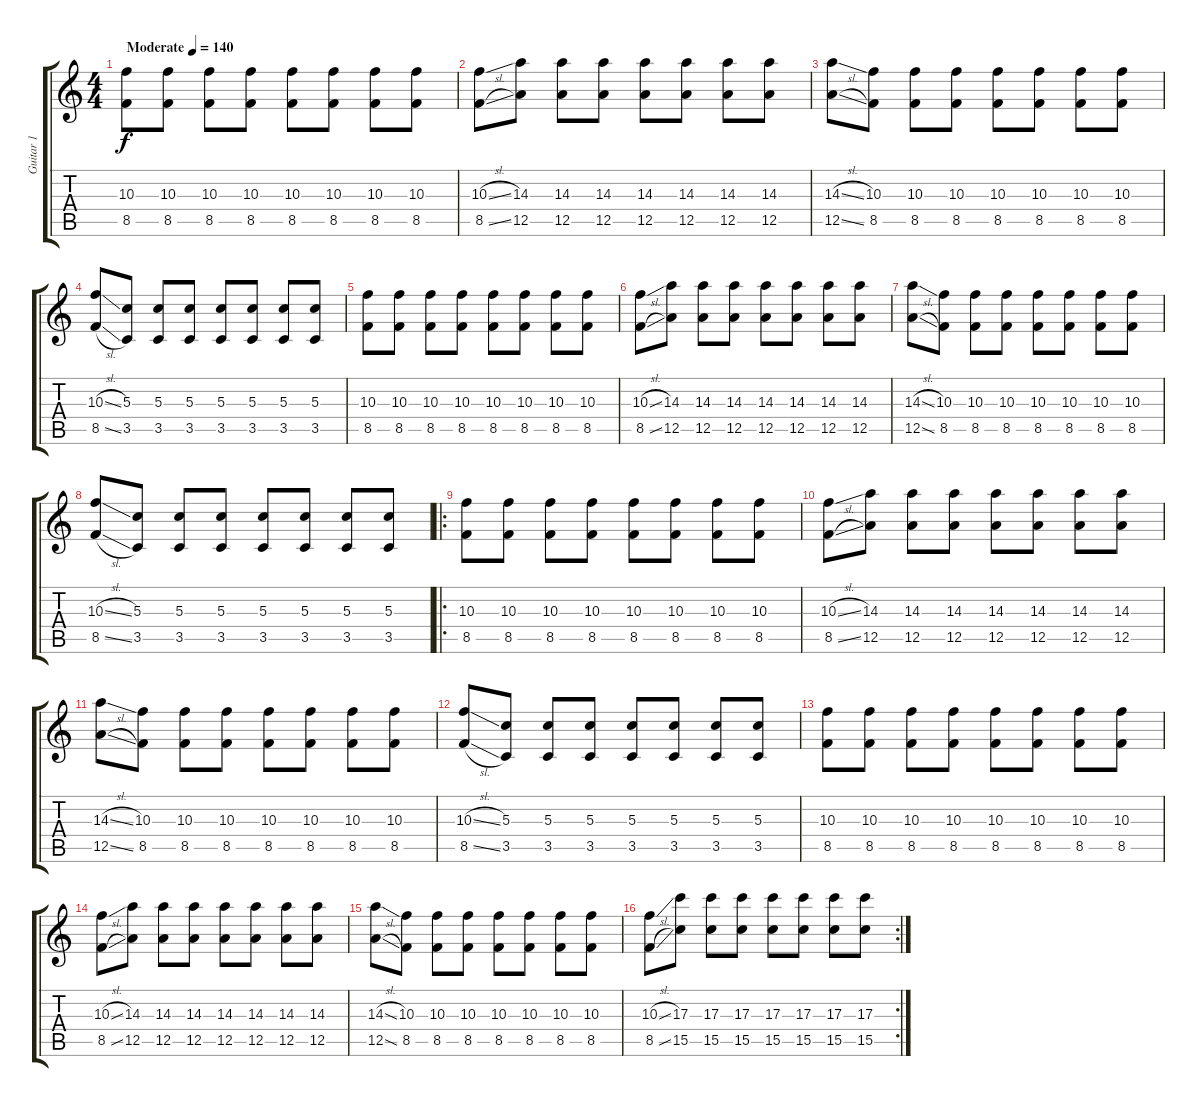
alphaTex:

\track ("Guitar 1" "Guitar 1") {instrument distortionguitar}
\staff {score tabs}
\tuning (E4 B3 G3 D3 A2 D2) {hide}
\ts (4 4)
\tempo (140 "Moderate")
\clef g2
\ks c
(10.3 8.5).8{dy f instrument distortionguitar} (10.3 8.5).8 (10.3 8.5).8 (10.3 8.5).8 (10.3 8.5).8 (10.3 8.5).8 (10.3 8.5).8 (10.3 8.5).8 |
(10.3{sl} 8.5{sl}).8 (14.3 12.5).8 (14.3 12.5).8 (14.3 12.5).8 (14.3 12.5).8 (14.3 12.5).8 (14.3 12.5).8 (14.3 12.5).8 |
(14.3{sl} 12.5{sl}).8 (10.3 8.5).8 (10.3 8.5).8 (10.3 8.5).8 (10.3 8.5).8 (10.3 8.5).8 (10.3 8.5).8 (10.3 8.5).8 |
(10.3{sl} 8.5{sl}).8 (5.3 3.5).8 (5.3 3.5).8 (5.3 3.5).8 (5.3 3.5).8 (5.3 3.5).8 (5.3 3.5).8 (5.3 3.5).8 |
(10.3 8.5).8 (10.3 8.5).8 (10.3 8.5).8 (10.3 8.5).8 (10.3 8.5).8 (10.3 8.5).8 (10.3 8.5).8 (10.3 8.5).8 |
(10.3{sl} 8.5{sl}).8 (14.3 12.5).8 (14.3 12.5).8 (14.3 12.5).8 (14.3 12.5).8 (14.3 12.5).8 (14.3 12.5).8 (14.3 12.5).8 |
(14.3{sl} 12.5{sl}).8 (10.3 8.5).8 (10.3 8.5).8 (10.3 8.5).8 (10.3 8.5).8 (10.3 8.5).8 (10.3 8.5).8 (10.3 8.5).8 |
(10.3{sl} 8.5{sl}).8 (5.3 3.5).8 (5.3 3.5).8 (5.3 3.5).8 (5.3 3.5).8 (5.3 3.5).8 (5.3 3.5).8 (5.3 3.5).8 |
\ro
(10.3 8.5).8 (10.3 8.5).8 (10.3 8.5).8 (10.3 8.5).8 (10.3 8.5).8 (10.3 8.5).8 (10.3 8.5).8 (10.3 8.5).8 |
(10.3{sl} 8.5{sl}).8 (14.3 12.5).8 (14.3 12.5).8 (14.3 12.5).8 (14.3 12.5).8 (14.3 12.5).8 (14.3 12.5).8 (14.3 12.5).8 |
(14.3{sl} 12.5{sl}).8 (10.3 8.5).8 (10.3 8.5).8 (10.3 8.5).8 (10.3 8.5).8 (10.3 8.5).8 (10.3 8.5).8 (10.3 8.5).8 |
(10.3{sl} 8.5{sl}).8 (5.3 3.5).8 (5.3 3.5).8 (5.3 3.5).8 (5.3 3.5).8 (5.3 3.5).8 (5.3 3.5).8 (5.3 3.5).8 |
(10.3 8.5).8 (10.3 8.5).8 (10.3 8.5).8 (10.3 8.5).8 (10.3 8.5).8 (10.3 8.5).8 (10.3 8.5).8 (10.3 8.5).8 |
(10.3{sl} 8.5{sl}).8 (14.3 12.5).8 (14.3 12.5).8 (14.3 12.5).8 (14.3 12.5).8 (14.3 12.5).8 (14.3 12.5).8 (14.3 12.5).8 |
(14.3{sl} 12.5{sl}).8 (10.3 8.5).8 (10.3 8.5).8 (10.3 8.5).8 (10.3 8.5).8 (10.3 8.5).8 (10.3 8.5).8 (10.3 8.5).8 |
\rc 2
(10.3{sl} 8.5{sl}).8 (17.3 15.5).8 (17.3 15.5).8 (17.3 15.5).8 (17.3 15.5).8 (17.3 15.5).8 (17.3 15.5).8 (17.3 15.5).8
